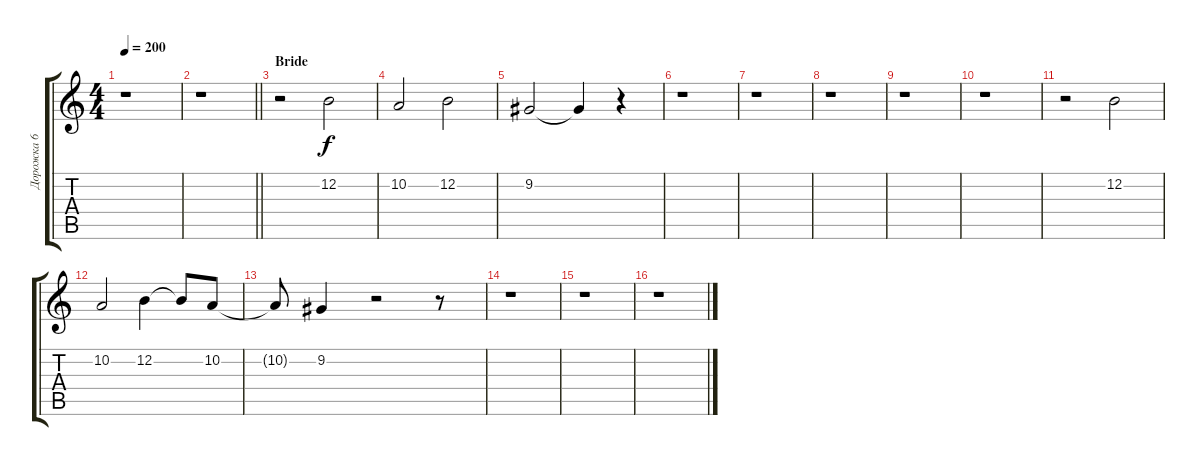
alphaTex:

\track ("Дорожка 6" "Дорожка 6") {instrument clarinet}
\staff {score tabs}
\tuning (E4 B3 G3 D3 A2 E2) {hide}
\ts (4 4)
\tempo 200
\clef g2
\ks c
r.1{dy f} |
\barLineRight lightlight
r.1 |
\section ("" "Bride")
r.2 12.2.2 |
10.2.2 12.2.2 |
9.2.2 9.2{t}.4 r.4 |
r.1 |
r.1 |
r.1 |
r.1 |
r.1 |
r.2 12.2.2 |
10.2.2 12.2.4 12.2{t}.8 10.2.8 |
10.2{t}.8 9.2.4 r.2 r.8 |
r.1 |
r.1 |
r.1
